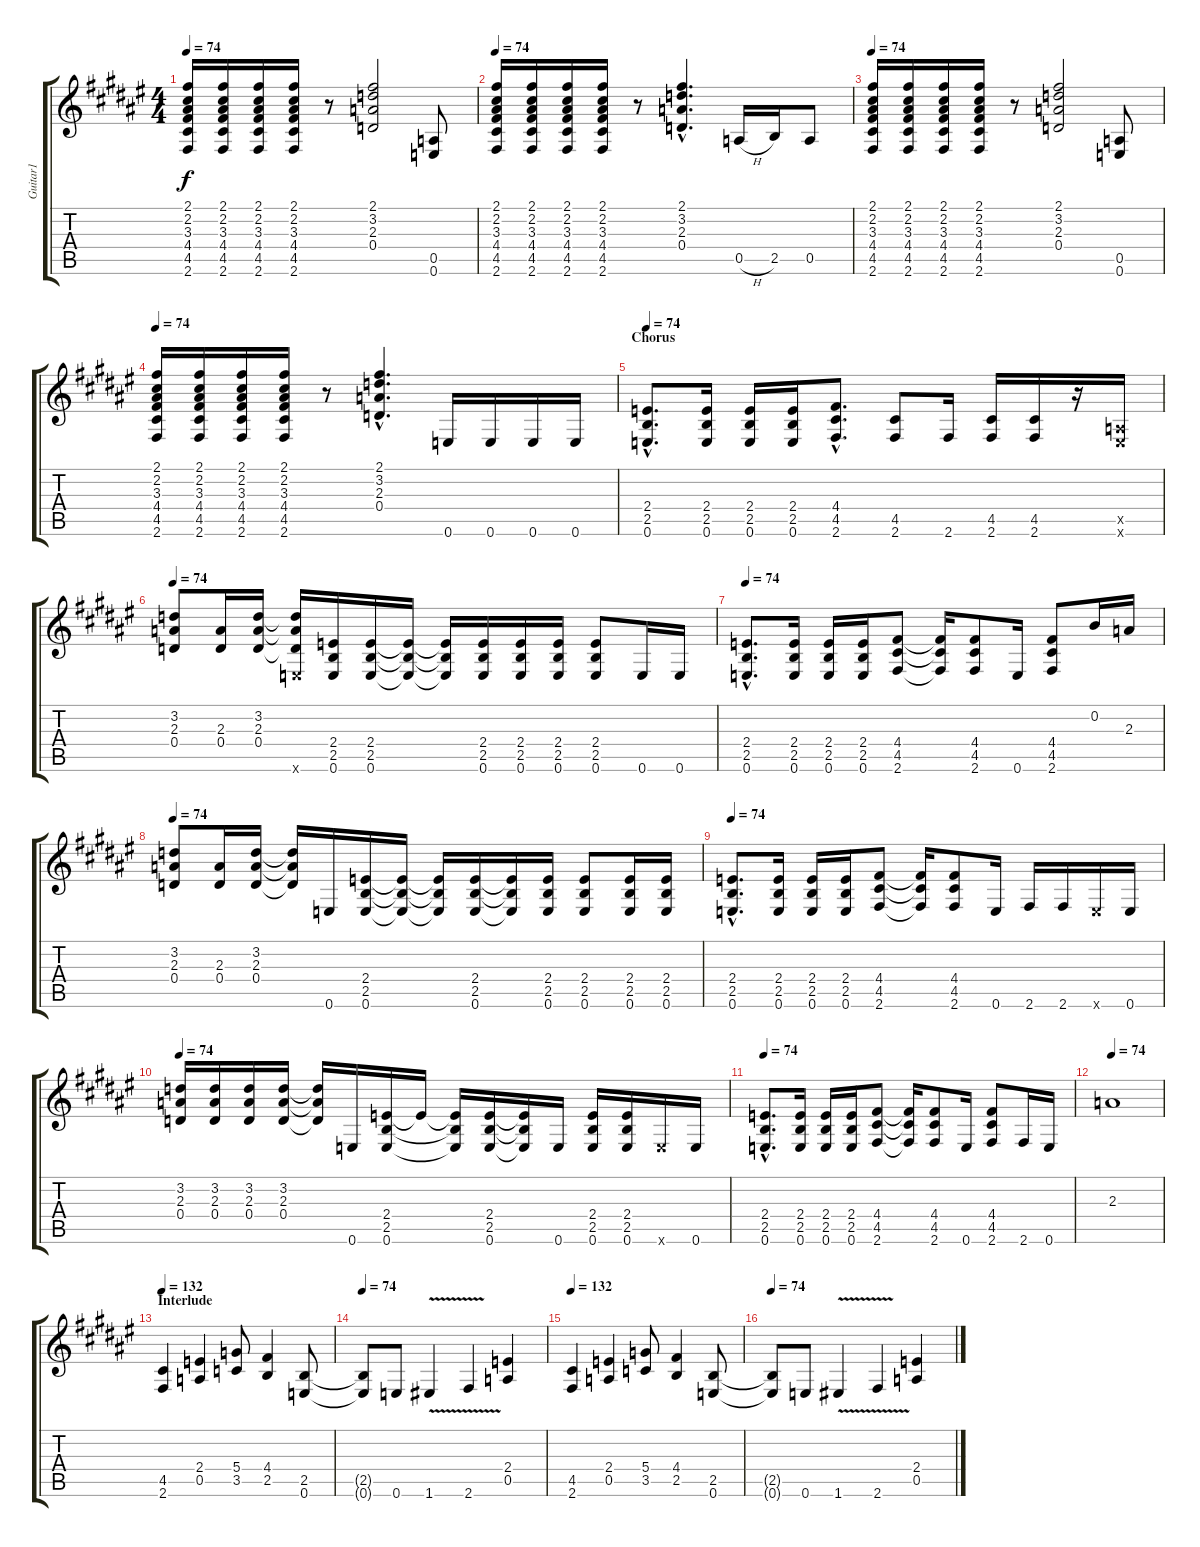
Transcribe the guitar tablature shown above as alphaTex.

\track ("Guitar1" "Guitar1") {instrument electricguitarclean}
\staff {score tabs}
\tuning (E4 B3 G3 D3 A2 E2) {hide}
\ts (4 4)
\tempo 74
\clef g2
\ks f#
(2.1 2.2 3.3 4.4 4.5 2.6).16{dy f} (2.1 2.2 3.3 4.4 4.5 2.6).16 (2.1 2.2 3.3 4.4 4.5 2.6).16 (2.1 2.2 3.3 4.4 4.5 2.6).16 r.8 (2.1 3.2 2.3 0.4).2 (0.5 0.6).8 |
\tempo 74
(2.1 2.2 3.3 4.4 4.5 2.6).16 (2.1 2.2 3.3 4.4 4.5 2.6).16 (2.1 2.2 3.3 4.4 4.5 2.6).16 (2.1 2.2 3.3 4.4 4.5 2.6).16 r.8 (2.1{hac} 3.2{hac} 2.3{hac} 0.4{hac}).4{d} 0.5{h}.16 2.5.16 0.5.8 |
\tempo 74
(2.1 2.2 3.3 4.4 4.5 2.6).16 (2.1 2.2 3.3 4.4 4.5 2.6).16 (2.1 2.2 3.3 4.4 4.5 2.6).16 (2.1 2.2 3.3 4.4 4.5 2.6).16 r.8 (2.1 3.2 2.3 0.4).2 (0.5 0.6).8 |
\tempo 74
(2.1 2.2 3.3 4.4 4.5 2.6).16 (2.1 2.2 3.3 4.4 4.5 2.6).16 (2.1 2.2 3.3 4.4 4.5 2.6).16 (2.1 2.2 3.3 4.4 4.5 2.6).16 r.8 (2.1{hac} 3.2{hac} 2.3{hac} 0.4{hac}).4{d} 0.6.16{instrument overdrivenguitar} 0.6.16 0.6.16 0.6.16 |
\section ("" "Chorus")
\tempo 74
(2.4{hac} 2.5{hac} 0.6{hac}).8{d} (2.4 2.5 0.6).16 (2.4 2.5 0.6).16 (2.4 2.5 0.6).16 (4.4{hac} 4.5{hac} 2.6{hac}).8{d} (4.5 2.6).8 2.6.16 (4.5 2.6).16 (4.5 2.6).16 r.16 (0.5{x} 0.6{x}).16 |
\tempo 74
(3.2 2.3 0.4).8 (2.3 0.4).16 (3.2 2.3 0.4).16 (3.2{t} 2.3{t} 0.4{t} 0.6{x}).16 (2.4 2.5 0.6).16 (2.4 2.5 0.6).16 (2.4{t} 2.5{t} 0.6{t}).16 (2.4{t} 2.5{t} 0.6{t}).16 (2.4 2.5 0.6).16 (2.4 2.5 0.6).16 (2.4 2.5 0.6).16 (2.4 2.5 0.6).8 0.6.16 0.6.16 |
\tempo 74
(2.4{hac} 2.5{hac} 0.6{hac}).8{d} (2.4 2.5 0.6).16 (2.4 2.5 0.6).16 (2.4 2.5 0.6).16 (4.4 4.5 2.6).8 (4.4{t} 4.5{t} 2.6{t}).16 (4.4 4.5 2.6).8 0.6.16 (4.4 4.5 2.6).8 0.2.16 2.3.16 |
\tempo 74
(3.2 2.3 0.4).8 (2.3 0.4).16 (3.2 2.3 0.4).16 (3.2{t} 2.3{t} 0.4{t}).16 0.6.16 (2.4 2.5 0.6).16 (2.4{t} 2.5{t} 0.6{t}).16 (2.4{t} 2.5{t} 0.6{t}).16 (2.4 2.5 0.6).16 (2.4{t} 2.5{t} 0.6{t}).16 (2.4 2.5 0.6).16 (2.4 2.5 0.6).8 (2.4 2.5 0.6).16 (2.4 2.5 0.6).16 |
\tempo 74
(2.4{hac} 2.5{hac} 0.6{hac}).8{d} (2.4 2.5 0.6).16 (2.4 2.5 0.6).16 (2.4 2.5 0.6).16 (4.4 4.5 2.6).8 (4.4{t} 4.5{t} 2.6{t}).16 (4.4 4.5 2.6).8 0.6.16 2.6.16 2.6.16 0.6{x}.16 0.6.16 |
\tempo 74
(3.2 2.3 0.4).16 (3.2 2.3 0.4).16 (3.2 2.3 0.4).16 (3.2 2.3 0.4).16 (3.2{t} 2.3{t} 0.4{t}).16 0.6.16 (2.4 2.5 0.6).16 2.4{t}.16 (2.4{t} 2.5{t} 0.6{t}).16 (2.4 2.5 0.6).16 (2.4{t} 2.5{t} 0.6{t}).16 0.6.16 (2.4 2.5 0.6).16 (2.4 2.5 0.6).16 0.6{x}.16 0.6.16 |
\tempo 74
(2.4{hac} 2.5{hac} 0.6{hac}).8{d} (2.4 2.5 0.6).16 (2.4 2.5 0.6).16 (2.4 2.5 0.6).16 (4.4 4.5 2.6).8 (4.4{t} 4.5{t} 2.6{t}).16 (4.4 4.5 2.6).8 0.6.16 (4.4 4.5 2.6).8 2.6.16 0.6.16 |
\tempo 74
2.3.1{instrument overdrivenguitar} |
\section ("" "Interlude")
\tempo 74
\tempo 132
(4.5 2.6).4 (2.4 0.5).4 (5.4 3.5).8 (4.4 2.5).4 (2.5 0.6).8 |
\tempo 74
(2.5{t} 0.6{t}).8 0.6.8 1.6{v}.4 2.6{v}.4 (2.4 0.5).4 |
\tempo 74
\tempo 132
(4.5 2.6).4 (2.4 0.5).4 (5.4 3.5).8 (4.4 2.5).4 (2.5 0.6).8 |
\tempo 74
(2.5{t} 0.6{t}).8 0.6.8 1.6{v}.4 2.6{v}.4 (2.4 0.5).4
